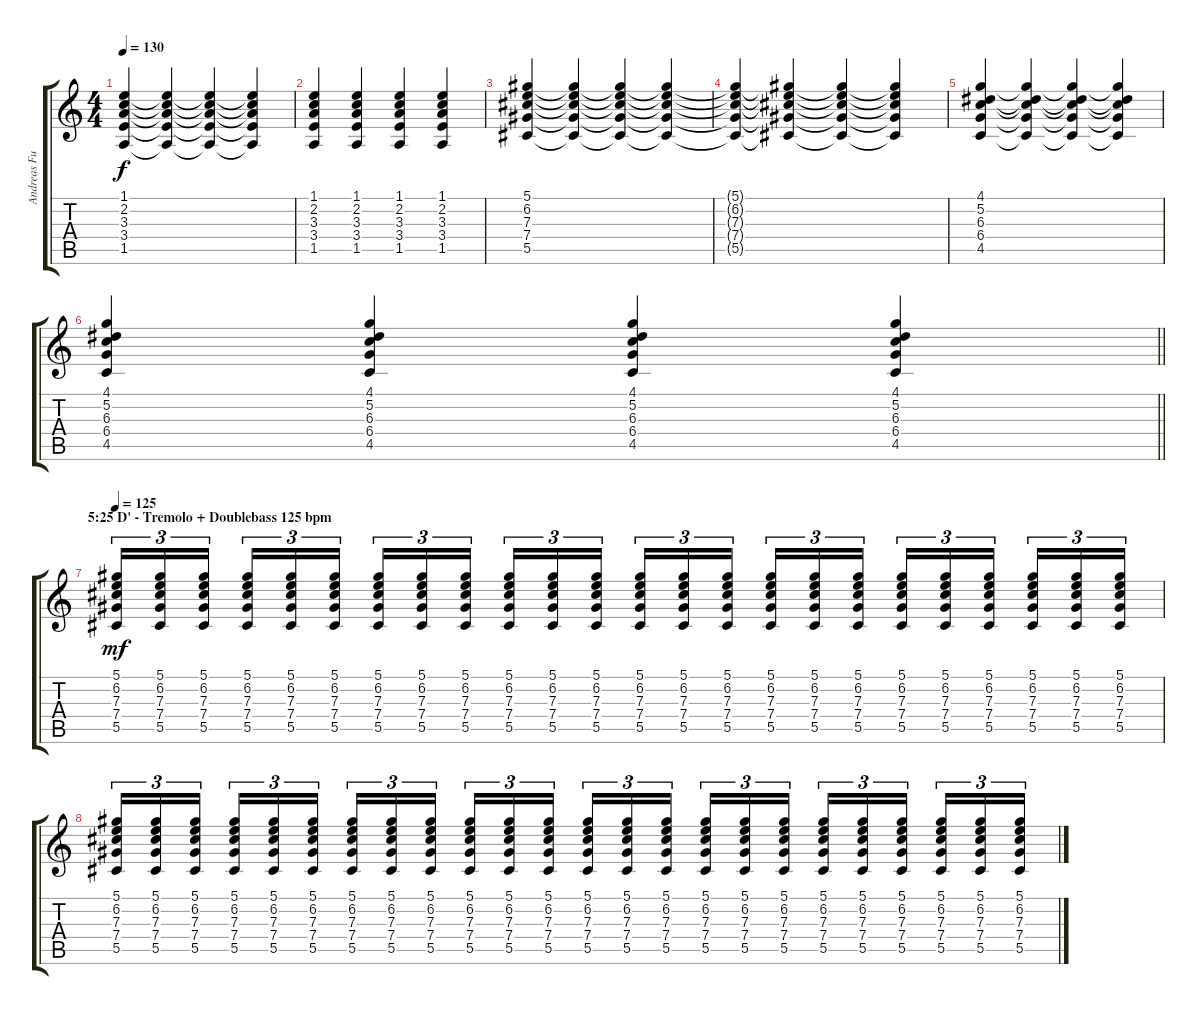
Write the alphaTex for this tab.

\track ("Andreas Fullmestad (D# Tuning)" "Andreas Fu") {instrument distortionguitar}
\staff {score tabs}
\tuning (Eb4 Bb3 Gb3 Db3 Ab2 Eb2) {hide}
\ts (4 4)
\tempo 130
\clef g2
\ks c
(1.1 2.2 3.3 3.4 1.5).4{dy f} (1.1{t} 2.2{t} 3.3{t} 3.4{t} 1.5{t}).4 (1.1{t} 2.2{t} 3.3{t} 3.4{t} 1.5{t}).4 (1.1{t} 2.2{t} 3.3{t} 3.4{t} 1.5{t}).4 |
(1.1 2.2 3.3 3.4 1.5).4 (1.1 2.2 3.3 3.4 1.5).4 (1.1 2.2 3.3 3.4 1.5).4 (1.1 2.2 3.3 3.4 1.5).4 |
(5.1 6.2 7.3 7.4 5.5).4 (5.1{t} 6.2{t} 7.3{t} 7.4{t} 5.5{t}).4 (5.1{t} 6.2{t} 7.3{t} 7.4{t} 5.5{t}).4 (5.1{t} 6.2{t} 7.3{t} 7.4{t} 5.5{t}).4 |
(5.1{t} 6.2{t} 7.3{t} 7.4{t} 5.5{t}).4 (5.1{t} 6.2{t} 7.3{t} 7.4{t} 5.5{t}).4 (5.1{t} 6.2{t} 7.3{t} 7.4{t} 5.5{t}).4 (5.1{t} 6.2{t} 7.3{t} 7.4{t} 5.5{t}).4 |
(4.1 5.2 6.3 6.4 4.5).4 (4.1{t} 5.2{t} 6.3{t} 6.4{t} 4.5{t}).4 (4.1{t} 5.2{t} 6.3{t} 6.4{t} 4.5{t}).4 (4.1{t} 5.2{t} 6.3{t} 6.4{t} 4.5{t}).4 |
\barLineRight lightlight
(4.1 5.2 6.3 6.4 4.5).4 (4.1 5.2 6.3 6.4 4.5).4 (4.1 5.2 6.3 6.4 4.5).4 (4.1 5.2 6.3 6.4 4.5).4 |
\section ("" "5:25 D' - Tremolo + Doublebass 125 bpm")
\tempo 125
(5.1 6.2 7.3 7.4 5.5).16{tu (3 2) dy mf} (5.1 6.2 7.3 7.4 5.5).16{tu (3 2)} (5.1 6.2 7.3 7.4 5.5).16{tu (3 2) beam splitsecondary} (5.1 6.2 7.3 7.4 5.5).16{tu (3 2)} (5.1 6.2 7.3 7.4 5.5).16{tu (3 2)} (5.1 6.2 7.3 7.4 5.5).16{tu (3 2)} (5.1 6.2 7.3 7.4 5.5).16{tu (3 2)} (5.1 6.2 7.3 7.4 5.5).16{tu (3 2)} (5.1 6.2 7.3 7.4 5.5).16{tu (3 2) beam splitsecondary} (5.1 6.2 7.3 7.4 5.5).16{tu (3 2)} (5.1 6.2 7.3 7.4 5.5).16{tu (3 2)} (5.1 6.2 7.3 7.4 5.5).16{tu (3 2)} (5.1 6.2 7.3 7.4 5.5).16{tu (3 2)} (5.1 6.2 7.3 7.4 5.5).16{tu (3 2)} (5.1 6.2 7.3 7.4 5.5).16{tu (3 2) beam splitsecondary} (5.1 6.2 7.3 7.4 5.5).16{tu (3 2)} (5.1 6.2 7.3 7.4 5.5).16{tu (3 2)} (5.1 6.2 7.3 7.4 5.5).16{tu (3 2)} (5.1 6.2 7.3 7.4 5.5).16{tu (3 2)} (5.1 6.2 7.3 7.4 5.5).16{tu (3 2)} (5.1 6.2 7.3 7.4 5.5).16{tu (3 2) beam splitsecondary} (5.1 6.2 7.3 7.4 5.5).16{tu (3 2)} (5.1 6.2 7.3 7.4 5.5).16{tu (3 2)} (5.1 6.2 7.3 7.4 5.5).16{tu (3 2)} |
(5.1 6.2 7.3 7.4 5.5).16{tu (3 2)} (5.1 6.2 7.3 7.4 5.5).16{tu (3 2)} (5.1 6.2 7.3 7.4 5.5).16{tu (3 2) beam splitsecondary} (5.1 6.2 7.3 7.4 5.5).16{tu (3 2)} (5.1 6.2 7.3 7.4 5.5).16{tu (3 2)} (5.1 6.2 7.3 7.4 5.5).16{tu (3 2)} (5.1 6.2 7.3 7.4 5.5).16{tu (3 2)} (5.1 6.2 7.3 7.4 5.5).16{tu (3 2)} (5.1 6.2 7.3 7.4 5.5).16{tu (3 2) beam splitsecondary} (5.1 6.2 7.3 7.4 5.5).16{tu (3 2)} (5.1 6.2 7.3 7.4 5.5).16{tu (3 2)} (5.1 6.2 7.3 7.4 5.5).16{tu (3 2)} (5.1 6.2 7.3 7.4 5.5).16{tu (3 2)} (5.1 6.2 7.3 7.4 5.5).16{tu (3 2)} (5.1 6.2 7.3 7.4 5.5).16{tu (3 2) beam splitsecondary} (5.1 6.2 7.3 7.4 5.5).16{tu (3 2)} (5.1 6.2 7.3 7.4 5.5).16{tu (3 2)} (5.1 6.2 7.3 7.4 5.5).16{tu (3 2)} (5.1 6.2 7.3 7.4 5.5).16{tu (3 2)} (5.1 6.2 7.3 7.4 5.5).16{tu (3 2)} (5.1 6.2 7.3 7.4 5.5).16{tu (3 2) beam splitsecondary} (5.1 6.2 7.3 7.4 5.5).16{tu (3 2)} (5.1 6.2 7.3 7.4 5.5).16{tu (3 2)} (5.1 6.2 7.3 7.4 5.5).16{tu (3 2)}
